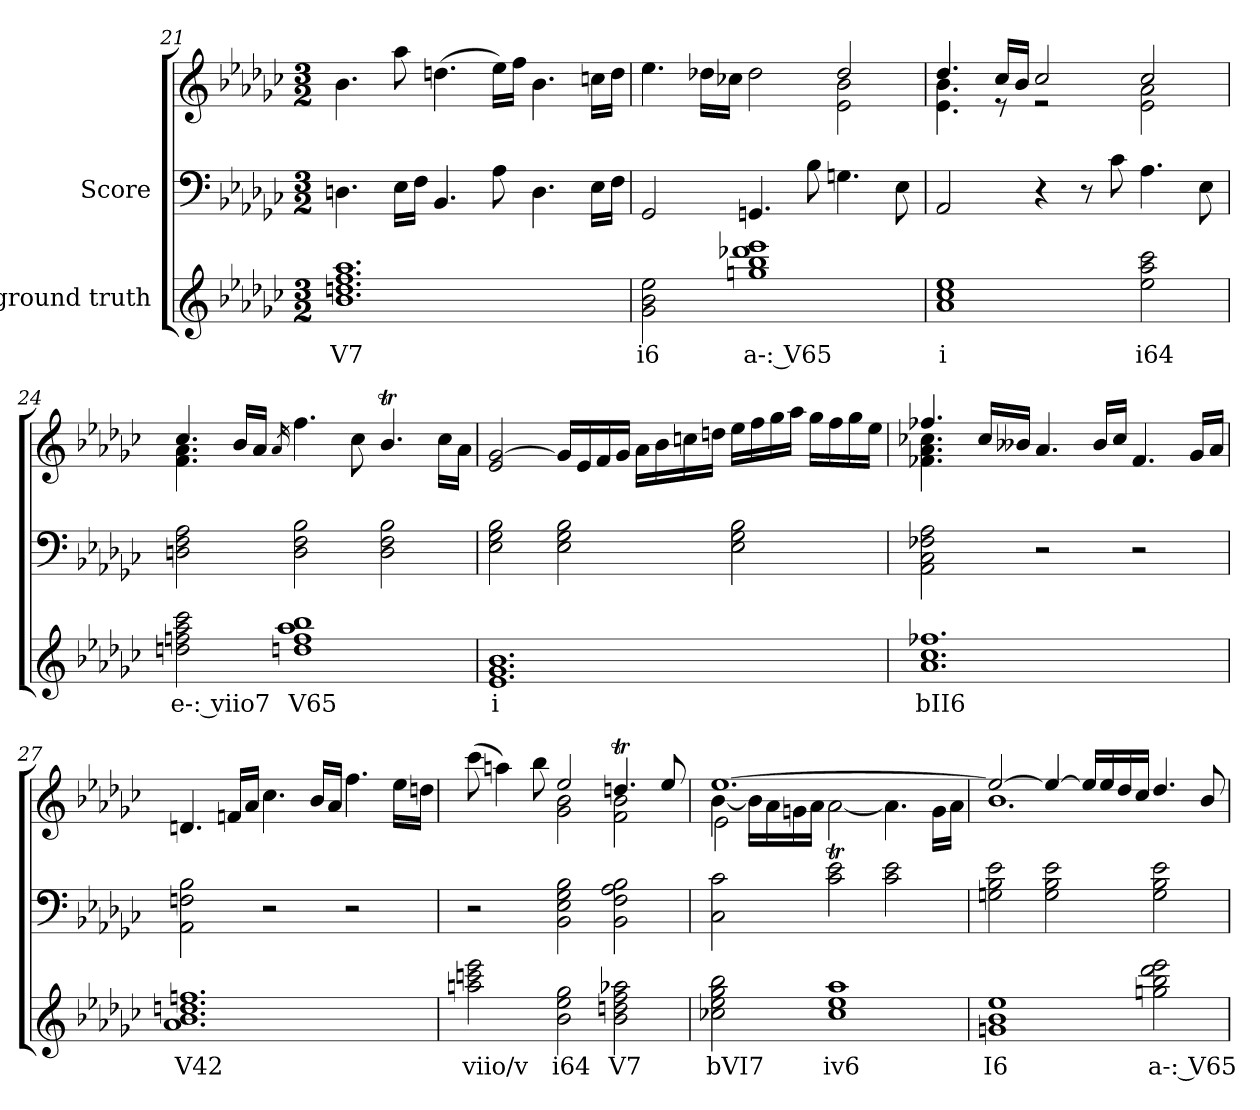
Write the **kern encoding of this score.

**kern	**text	**kern	**kern
*part2	*part2	*part1	*part1
*staff3	*staff3	*staff2	*staff1
*I"ground truth	*	*I"Score	*
!!LO:LB:g=z
*	*	*clefF4	*clefG2
*k[b-e-a-d-g-c-]	*	*k[b-e-a-d-g-c-]	*k[b-e-a-d-g-c-]
*M3/2	*	*M3/2	*M3/2
=21	=21	=21	=21
1.b- 1.ddn 1.ff 1.aa-	V7	4.Dn\	4.b-\
.	.	16E-\LL	8aa-\
.	.	16F\JJ	.
.	.	4.BB-/	(>4.ddn\
.	.	8A-\	16ee-\LL)
.	.	.	16ff\JJ
.	.	4.D\	4.b-\
.	.	16E-\LL	16ccn\LL
.	.	16F\JJ	16dd\JJ
=22	=22	=22	=22
*	*	*	*^
2g- 2b- 2ee-	i6	2GG-/	4.ee-\	1ryy
.	.	.	16dd-X\LL	.
.	.	.	16cc-X\JJ	.
1ggn 1bb- 1ddd-X 1eee-	a-: V65	4.GGn/	2dd-\	.
.	.	8B-\	.	.
.	.	4.Gn\	2dd-/	2e-\ 2b-\
.	.	8E-\	.	.
=23	=23	=23	=23	=23
1a- 1cc- 1ee-	i	2AA-/	4.dd-/	4.e-\ 4.b-\
.	.	.	16cc-/LL	8r
.	.	.	16b-/JJ	.
.	.	4r	2cc-/	2r
.	.	8r	.	.
.	.	8c-\	.	.
2ee- 2aa- 2ccc-	i64	4.A-\	2cc-/	2e-\ 2a-\
.	.	8E-\	.	.
=24	=24	=24	=24	=24
*	*	*^	*	*
2ddn 2ffn 2aa- 2ccc-	e-: viio7	4.ryy	2Dn\ 2F\ 2A-\	4.cc-/	4.f\ 4.a-\
.	.	1ryy	.	16b-/LL	1ryy
.	.	.	.	16a-/JJ	.
.	.	.	.	16qa-/	.
1ddn 1ff 1aa- 1bb-	V65	.	2D\ 2F\ 2B-\	4.ff\	.
.	.	.	.	8cc-\	.
.	.	.	2D\ 2F\ 2B-\	4.b-t/	.
.	.	8ryy	.	16cc-\LL	8ryy
.	.	.	.	16a-\JJ	.
*	*	*v	*v	*	*
*	*	*	*v	*v
!!LO:LB:g=z
=25	=25	=25	=25
1.e- 1.g- 1.b-	i	2E-\ 2G-\ 2B-\	2e-/ [2g-/
.	.	2E-\ 2G-\ 2B-\	16g-/LL]
.	.	.	16e-/
.	.	.	16f/
.	.	.	16g-/JJ
.	.	.	16a-\LL
.	.	.	16b-\
.	.	.	16ccn\
.	.	.	16ddn\JJ
.	.	2E-\ 2G-\ 2B-\	16ee-\LL
.	.	.	16ff\
.	.	.	16gg-\
.	.	.	16aa-\JJ
.	.	.	16gg-\LL
.	.	.	16ff\
.	.	.	16gg-\
.	.	.	16ee-\JJ
=26	=26	=26	=26
*	*	*^	*^
1.a- 1.cc- 1.ff-X	bII6	4.ryy	2AA-\ 2C-\ 2F-X\ 2A-\	4.ff-X/	4.f-X\ 4.a-\ 4.cc-X\
.	.	1ryy	.	16cc-/LL	1ryy
.	.	.	.	16b--X/JJ	.
.	.	.	2r	4.a-/	.
.	.	.	.	16b--/LL	.
.	.	.	.	16cc-/JJ	.
.	.	.	2r	4.f-/	.
.	.	8ryy	.	16g-/LL	8ryy
.	.	.	.	16a-/JJ	.
*	*	*v	*v	*	*
*	*	*	*v	*v
=27	=27	=27	=27
1.a- 1.b- 1.ddn 1.ffn	V42	2AA-\ 2Fn\ 2B-\	4.dn/
.	.	.	16fn/LL
.	.	.	16a-/JJ
.	.	2r	4.cc-\
.	.	.	16b-/LL
.	.	.	16a-/JJ
.	.	2r	4.ff\
.	.	.	16ee-\LL
.	.	.	16ddn\JJ
!!LO:PB:g=z
=28	=28	=28	=28
*	*	*	*^
2aan 2cccn 2eee-	viio/v	2r	(>8ccc-\	2ryy
.	.	.	4aan\)	.
.	.	.	8bb-\	.
2b- 2ee- 2gg-	i64	2BB-\ 2E-\ 2G-\ 2B-\	2ee-/	2g-\ 2b-\
2b- 2ddn 2ff 2aa-X	V7	2BB-\ 2F\ 2A-\ 2B-\	4.ddnt/	2f\ 2b-\
.	.	.	8ee-/	.
*	*	*	*v	*v
=29	=29	=29	=29
*	*	*^	*^
*	*	*	*	*	*^
2cc-X 2ee- 2gg- 2bb-	bVI7	2ryy	2C-\ 2c-\	[1.ee-	[4b-\	2e-\
.	.	.	.	.	16b-\LL]	.
.	.	.	.	.	16a-\	.
.	.	.	.	.	16gn\	.
.	.	.	.	.	16a-\JJ	.
1cc- 1ee- 1aa-	iv6	1ryy	2c-\ 2e-\	.	[2a-T\	1ryy
.	.	.	2c-\ 2e-\	.	4.a-\]	.
.	.	.	.	.	16g\LL	.
.	.	.	.	.	16a-\JJ	.
*	*	*v	*v	*	*	*
*	*	*	*v	*v	*v
=30	=30	=30	=30
*	*	*	*^
1gn 1b- 1ee-	I6	2Gn\ 2B-\ 2e-\	2ee-/_	1.b-
.	.	2G\ 2B-\ 2e-\	4ee-/_	.
.	.	.	16ee-/LL]	.
.	.	.	16ee-/	.
.	.	.	16dd-/	.
.	.	.	16cc-/JJ	.
2ggn 2bb- 2ddd- 2eee-	a-: V65	2G\ 2B-\ 2e-\	4.dd-/	.
.	.	.	8b-/	.
*	*	*	*v	*v
=	=	=	=
*-	*-	*-	*-
